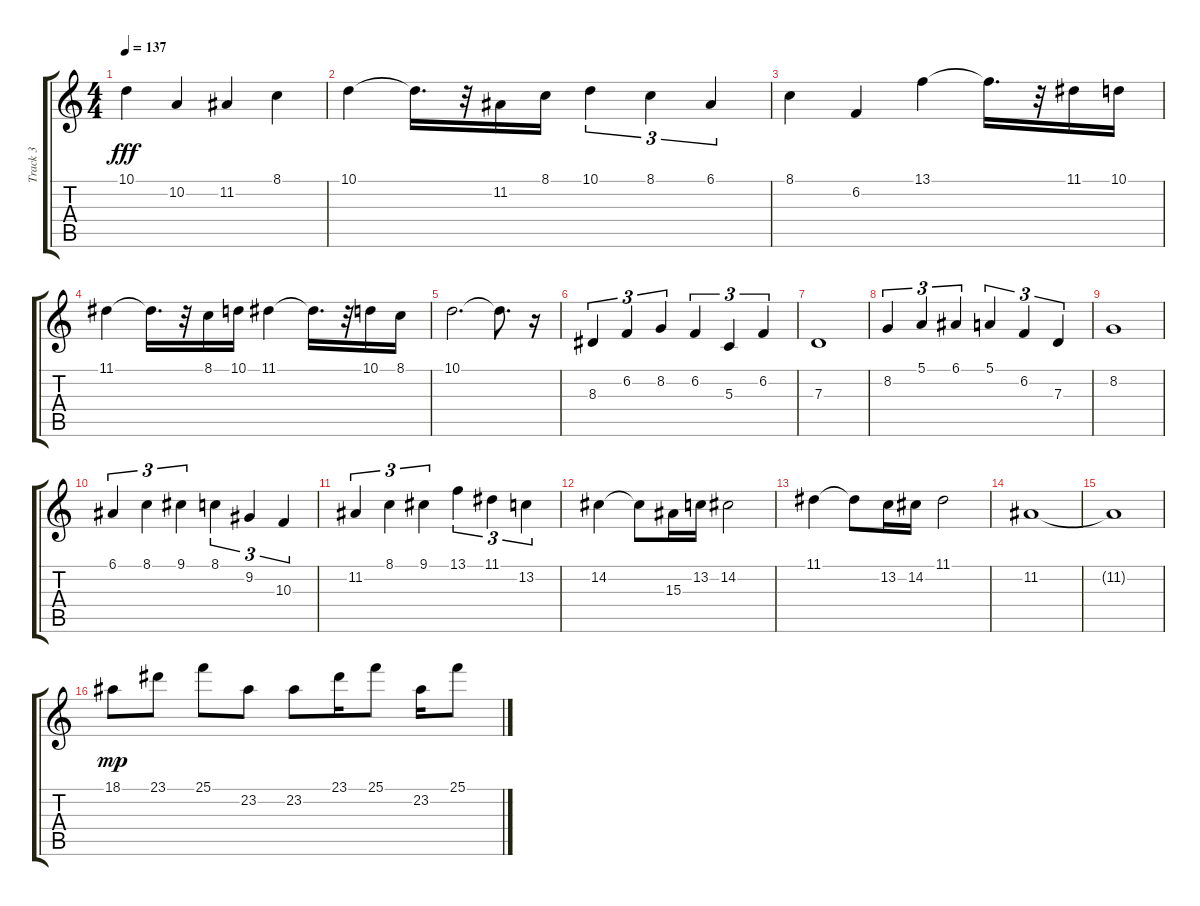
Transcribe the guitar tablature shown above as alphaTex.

\track ("Track 3" "Track 3") {instrument stringensemble1}
\staff {score tabs}
\tuning (E4 B3 G3 D3 A2 E2) {hide}
\ts (4 4)
\tempo 137
\clef g2
\ks c
10.1.4{dy fff} 10.2.4 11.2.4 8.1.4 |
10.1.4 10.1{t}.16{d} r.32 11.2.16 8.1.16 10.1.4{tu (3 2)} 8.1.4{tu (3 2)} 6.1.4{tu (3 2)} |
8.1.4 6.2.4 13.1.4 13.1{t}.16{d} r.32 11.1.16 10.1.16 |
11.1.4 11.1{t}.16{d} r.32 8.1.16 10.1.16 11.1.4 11.1{t}.16{d} r.32 10.1.16 8.1.16 |
10.1.2{d} 10.1{t}.8{d} r.16 |
8.3.4{tu (3 2)} 6.2.4{tu (3 2)} 8.2.4{tu (3 2)} 6.2.4{tu (3 2)} 5.3.4{tu (3 2)} 6.2.4{tu (3 2)} |
7.3.1 |
8.2.4{tu (3 2)} 5.1.4{tu (3 2)} 6.1.4{tu (3 2)} 5.1.4{tu (3 2)} 6.2.4{tu (3 2)} 7.3.4{tu (3 2)} |
8.2.1 |
6.1.4{tu (3 2)} 8.1.4{tu (3 2)} 9.1.4{tu (3 2)} 8.1.4{tu (3 2)} 9.2.4{tu (3 2)} 10.3.4{tu (3 2)} |
11.2.4{tu (3 2)} 8.1.4{tu (3 2)} 9.1.4{tu (3 2)} 13.1.4{tu (3 2)} 11.1.4{tu (3 2)} 13.2.4{tu (3 2)} |
14.2.4 14.2{t}.8 15.3.16 13.2.16 14.2.2 |
11.1.4 11.1{t}.8 13.2.16 14.2.16 11.1.2 |
11.2.1 |
11.2{t}.1 |
18.1.8{dy mp instrument musicbox} 23.1.8 25.1.8 23.2.8 23.2.8 23.1.16 25.1.8 23.2.16 25.1.8
